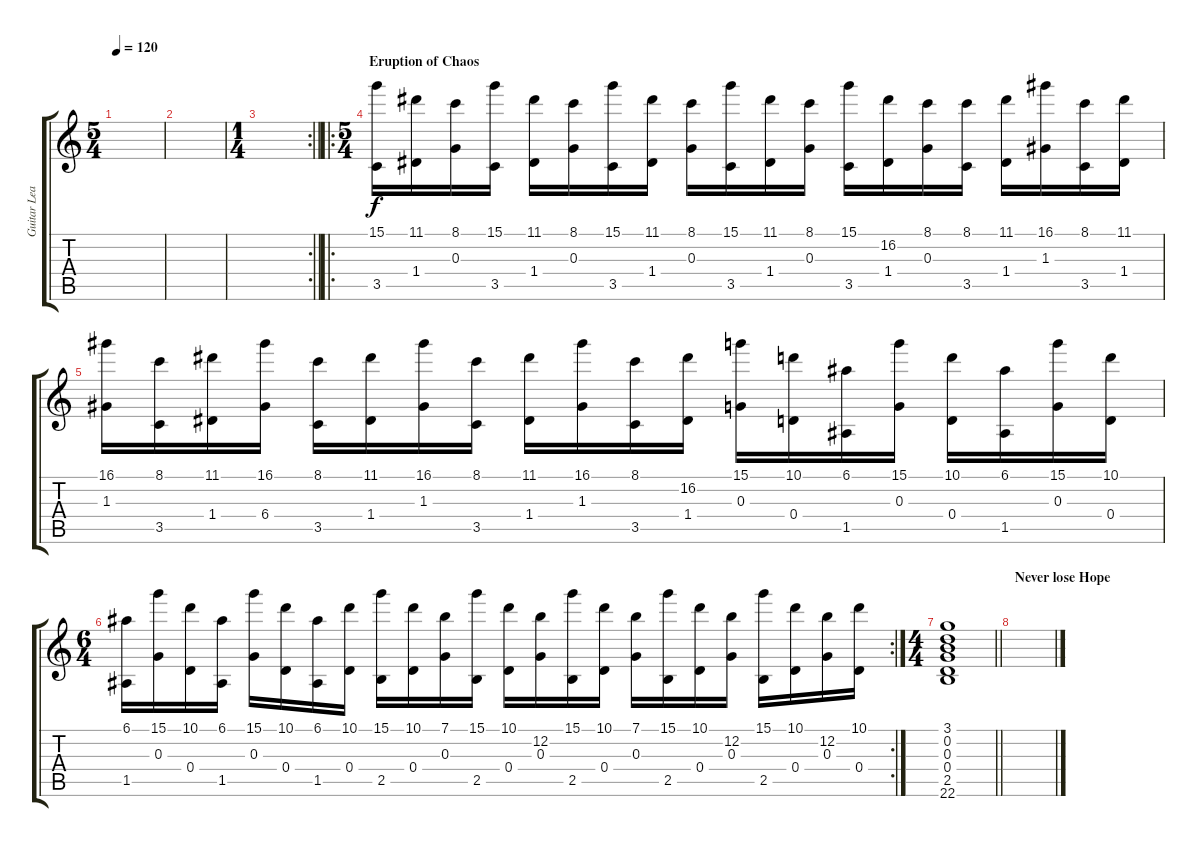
\track ("Guitar Lead" "Guitar Lea") {instrument overdrivenguitar}
\staff {score tabs}
\tuning (E4 B3 G3 D3 A2 E2) {hide}
\ts (5 4)
\tempo 120
\clef g2
\ks c
|
|
\rc 2
\ts (1 4)
\barLineRight lightlight
|
\ro
\ts (5 4)
\section ("" "Eruption of Chaos")
(15.1 3.5).16 (11.1 1.4).16 (8.1 0.3).16 (15.1 3.5).16 (11.1 1.4).16 (8.1 0.3).16 (15.1 3.5).16 (11.1 1.4).16 (8.1 0.3).16 (15.1 3.5).16 (11.1 1.4).16 (8.1 0.3).16 (15.1 3.5).16 (16.2 1.4).16 (8.1 0.3).16 (8.1 3.5).16 (11.1 1.4).16 (16.1 1.3).16 (8.1 3.5).16 (11.1 1.4).16 |
(16.1 1.3).16 (8.1 3.5).16 (11.1 1.4).16 (16.1 6.4).16 (8.1 3.5).16 (11.1 1.4).16 (16.1 1.3).16 (8.1 3.5).16 (11.1 1.4).16 (16.1 1.3).16 (8.1 3.5).16 (16.2 1.4).16 (15.1 0.3).16 (10.1 0.4).16 (6.1 1.5).16 (15.1 0.3).16 (10.1 0.4).16 (6.1 1.5).16 (15.1 0.3).16 (10.1 0.4).16 |
\rc 2
\ts (6 4)
(6.1 1.5).16 (15.1 0.3).16 (10.1 0.4).16 (6.1 1.5).16 (15.1 0.3).16 (10.1 0.4).16 (6.1 1.5).16 (10.1 0.4).16 (15.1 2.5).16 (10.1 0.4).16 (7.1 0.3).16 (15.1 2.5).16 (10.1 0.4).16 (12.2 0.3).16 (15.1 2.5).16 (10.1 0.4).16 (7.1 0.3).16 (15.1 2.5).16 (10.1 0.4).16 (12.2 0.3).16 (15.1 2.5).16 (10.1 0.4).16 (12.2 0.3).16 (10.1 0.4).16 |
\ts (4 4)
\barLineRight lightlight
(3.1 0.2 0.3 0.4 2.5 22.6).1 |
\section ("" "Never lose Hope")
